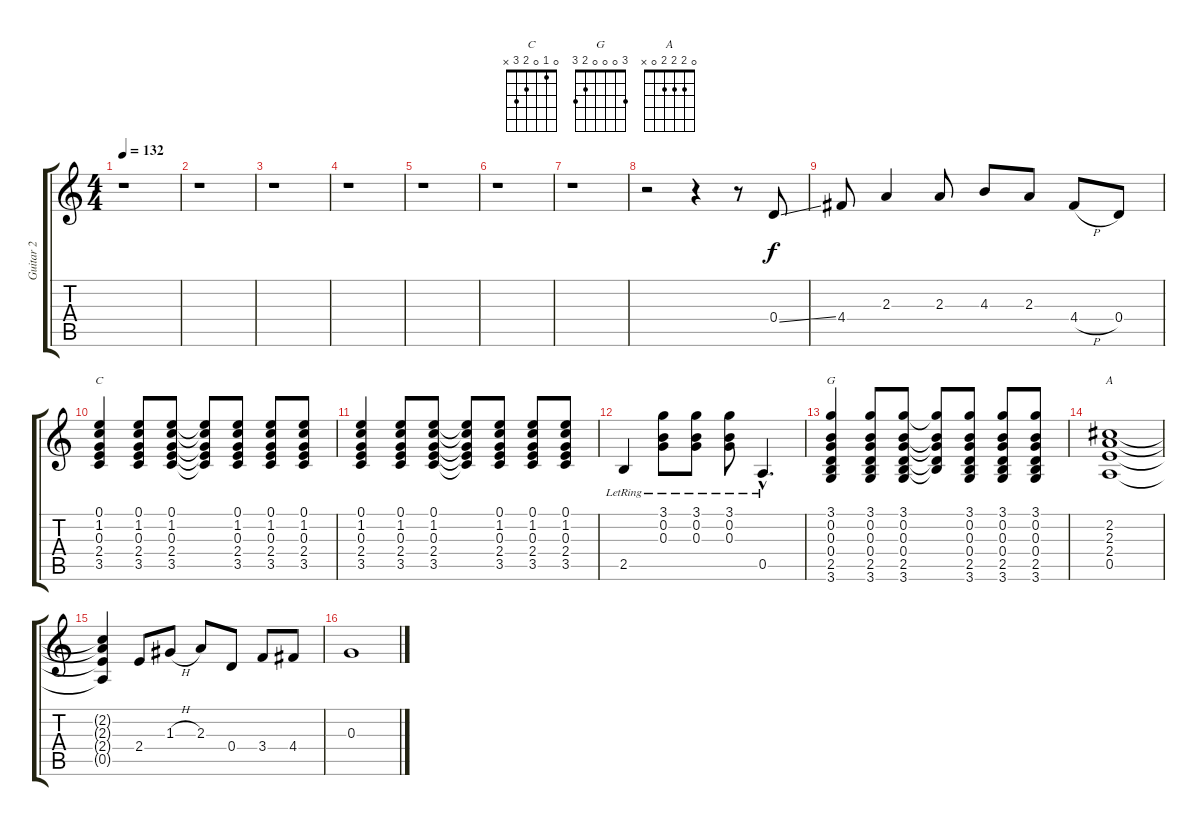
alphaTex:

\track ("Guitar 2" "Guitar 2") {instrument electricguitarjazz}
\staff {score tabs}
\tuning (E4 B3 G3 D3 A2 E2) {hide}
\chord ("C" 0 1 0 2 3 x)
\chord ("G" 3 0 0 0 2 3)
\chord ("A" 0 2 2 2 0 x)
\ts (4 4)
\tempo 132
\clef g2
\ks c
r.1{dy f instrument electricguitarjazz} |
r.1 |
r.1 |
r.1 |
r.1 |
r.1 |
r.1 |
r.2 r.4 r.8 0.4{ss}.8 |
4.4.8 2.3.4 2.3.8 4.3.8 2.3.8 4.4{h}.8 0.4.8 |
(0.1 1.2 0.3 2.4 3.5).4{ch "C"} (0.1 1.2 0.3 2.4 3.5).8 (0.1 1.2 0.3 2.4 3.5).8 (0.1{t} 1.2{t} 0.3{t} 2.4{t} 3.5{t}).8 (0.1 1.2 0.3 2.4 3.5).8 (0.1 1.2 0.3 2.4 3.5).8 (0.1 1.2 0.3 2.4 3.5).8 |
(0.1 1.2 0.3 2.4 3.5).4 (0.1 1.2 0.3 2.4 3.5).8 (0.1 1.2 0.3 2.4 3.5).8 (0.1{t} 1.2{t} 0.3{t} 2.4{t} 3.5{t}).8 (0.1 1.2 0.3 2.4 3.5).8 (0.1 1.2 0.3 2.4 3.5).8 (0.1 1.2 0.3 2.4 3.5).8 |
2.5{lr}.4 (3.1{lr} 0.2{lr} 0.3{lr}).8 (3.1{lr} 0.2{lr} 0.3{lr}).8 (3.1{lr} 0.2{lr} 0.3{lr}).8 0.5{hac lr}.4{d} |
(3.1 0.2 0.3 0.4 2.5 3.6).4{ch "G"} (3.1 0.2 0.3 0.4 2.5 3.6).8 (3.1 0.2 0.3 0.4 2.5 3.6).8 (3.1{t} 0.2{t} 0.3{t} 0.4{t} 2.5{t}).8 (3.1 0.2 0.3 0.4 2.5 3.6).8 (3.1 0.2 0.3 0.4 2.5 3.6).8 (3.1 0.2 0.3 0.4 2.5 3.6).8 |
(2.2 2.3 2.4 0.5).1{ch "A"} |
(2.2{t} 2.3{t} 2.4{t} 0.5{t}).4 2.4.8 1.3{h}.8 2.3.8 0.4.8 3.4.8 4.4.8 |
0.3.1
